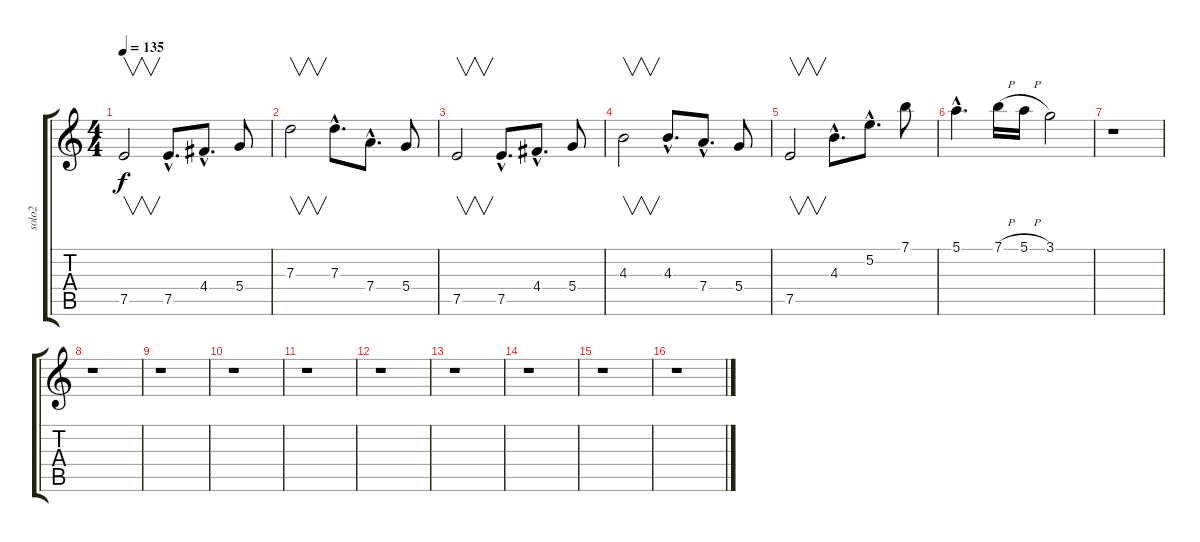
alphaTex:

\track ("solo2" "solo2") {instrument overdrivenguitar}
\staff {score tabs}
\tuning (E4 B3 G3 D3 A2 E2) {hide}
\ts (4 4)
\tempo 135
\clef g2
\ks c
7.5.2{v dy f} 7.5{hac}.8{d} 4.4{hac}.8{d} 5.4.8 |
7.3.2{v} 7.3{hac}.8{d} 7.4{hac}.8{d} 5.4.8 |
7.5.2{v} 7.5{hac}.8{d} 4.4{hac}.8{d} 5.4.8 |
4.3.2{v} 4.3{hac}.8{d} 7.4{hac}.8{d} 5.4.8 |
7.5.2{v} 4.3{hac}.8{d} 5.2{hac}.8{d} 7.1.8 |
5.1{hac}.4{d} 7.1{h}.16 5.1{h}.16 3.1.2 |
r.1 |
r.1 |
r.1 |
r.1 |
r.1 |
r.1 |
r.1 |
r.1 |
r.1 |
r.1
